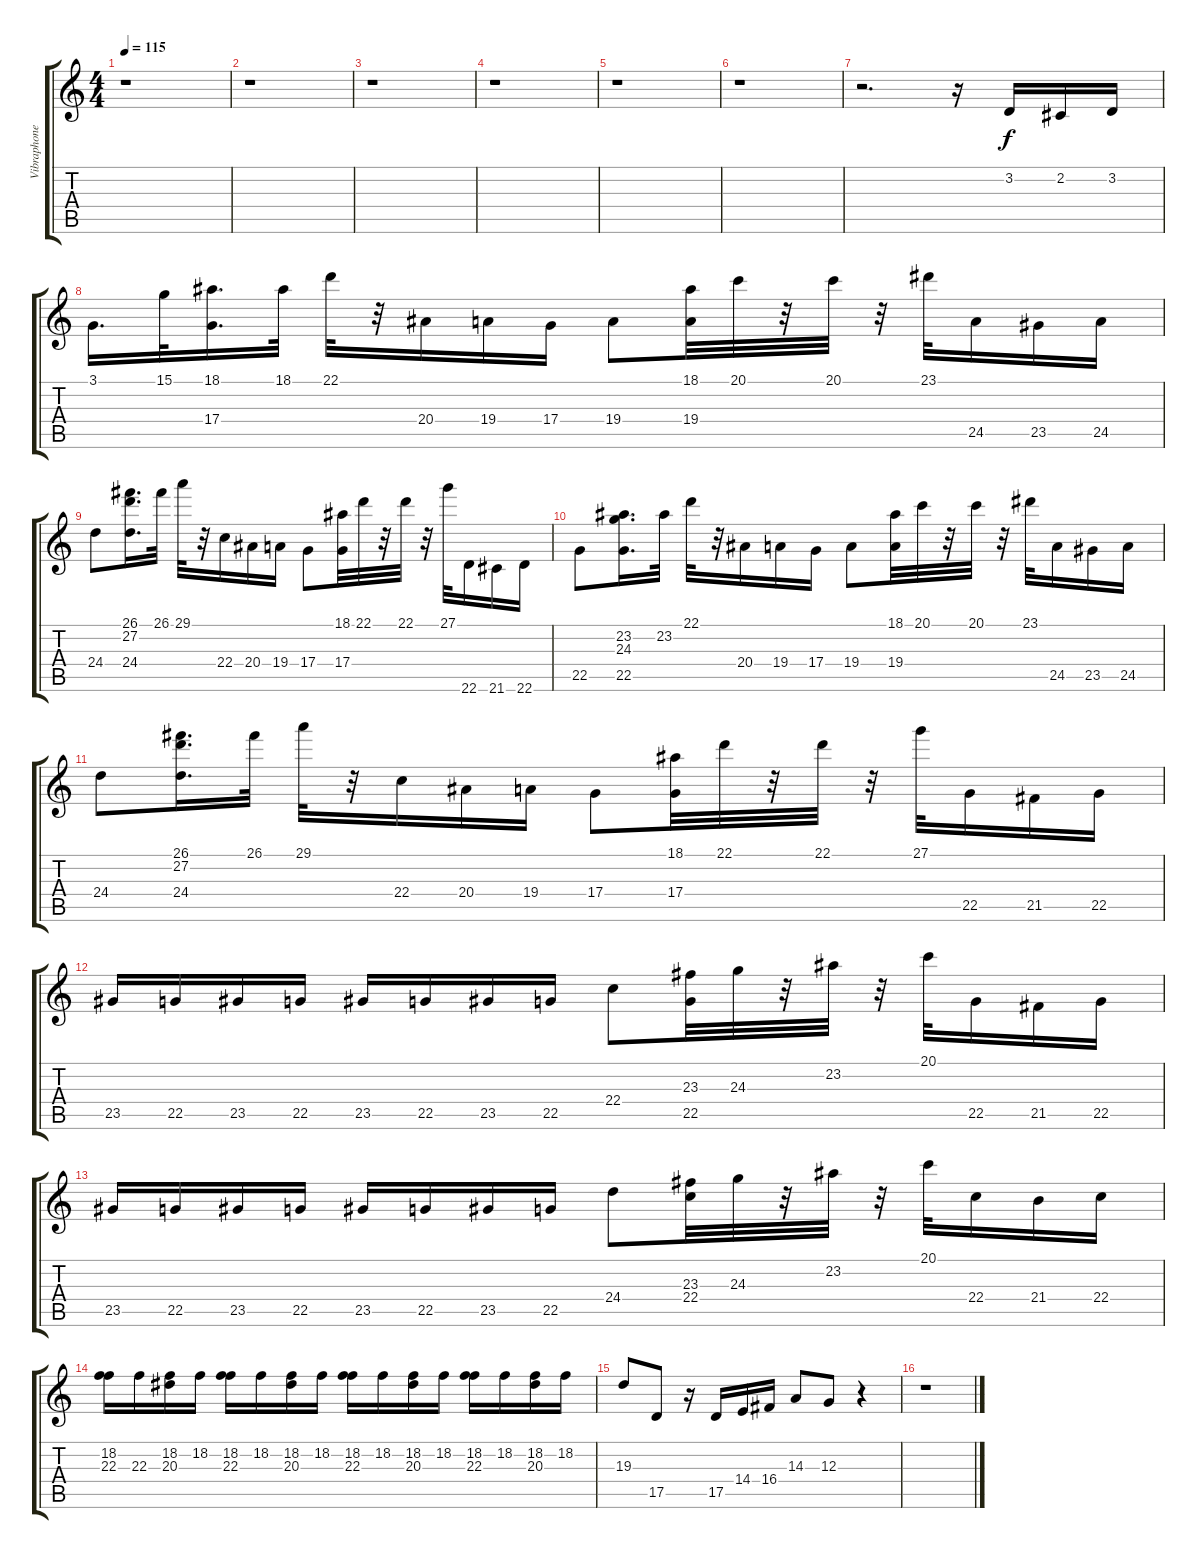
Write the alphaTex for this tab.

\track ("Vibraphone" "Vibraphone") {instrument vibraphone}
\staff {score tabs}
\tuning (E4 B3 G3 D3 A2 E2) {hide}
\ts (4 4)
\tempo 115
\clef g2
\ks c
r.1{dy f} |
r.1 |
r.1 |
r.1 |
r.1 |
r.1 |
r.2{d} r.16 3.2.16 2.2.16 3.2.16 |
3.1.16{d} 15.1.32 (18.1 17.4).16{d} 18.1.32 22.1.32 r.32 20.4.16 19.4.16 17.4.16 19.4.8 (18.1 19.4).32 20.1.32 r.32 20.1.32 r.32 23.1.32 24.5.16 23.5.16 24.5.16 |
24.4.8 (26.1 27.2 24.4).16{d} 26.1.32 29.1.32 r.32 22.4.16 20.4.16 19.4.16 17.4.8 (18.1 17.4).32 22.1.32 r.32 22.1.32 r.32 27.1.32 22.6.16 21.6.16 22.6.16 |
22.5.8 (23.2 24.3 22.5).16{d} 23.2.32 22.1.32 r.32 20.4.16 19.4.16 17.4.16 19.4.8 (18.1 19.4).32 20.1.32 r.32 20.1.32 r.32 23.1.32 24.5.16 23.5.16 24.5.16 |
24.4.8 (26.1 27.2 24.4).16{d} 26.1.32 29.1.32 r.32 22.4.16 20.4.16 19.4.16 17.4.8 (18.1 17.4).32 22.1.32 r.32 22.1.32 r.32 27.1.32 22.5.16 21.5.16 22.5.16 |
23.5.16 22.5.16 23.5.16 22.5.16 23.5.16 22.5.16 23.5.16 22.5.16 22.4.8 (23.3 22.5).32 24.3.32 r.32 23.2.32 r.32 20.1.32 22.5.16 21.5.16 22.5.16 |
23.5.16 22.5.16 23.5.16 22.5.16 23.5.16 22.5.16 23.5.16 22.5.16 24.4.8 (23.3 22.4).32 24.3.32 r.32 23.2.32 r.32 20.1.32 22.4.16 21.4.16 22.4.16 |
(18.2 22.3).16 22.3.16 (18.2 20.3).16 18.2.16 (18.2 22.3).16 18.2.16 (18.2 20.3).16 18.2.16 (18.2 22.3).16 18.2.16 (18.2 20.3).16 18.2.16 (18.2 22.3).16 18.2.16 (18.2 20.3).16 18.2.16 |
19.3.8 17.5.8 r.16 17.5.16 14.4.16 16.4.16 14.3.8 12.3.8 r.4 |
r.1
